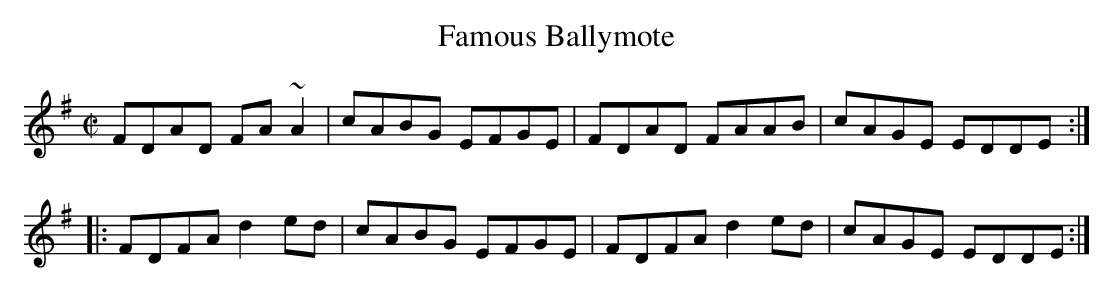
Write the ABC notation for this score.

X:1
T:Famous Ballymote
M:C|
K:Dmix
FDAD FA~A2|cABG EFGE|FDAD FAAB|cAGE EDDE:|
|:FDFA d2ed|cABG EFGE|FDFA d2ed|cAGE EDDE:|
